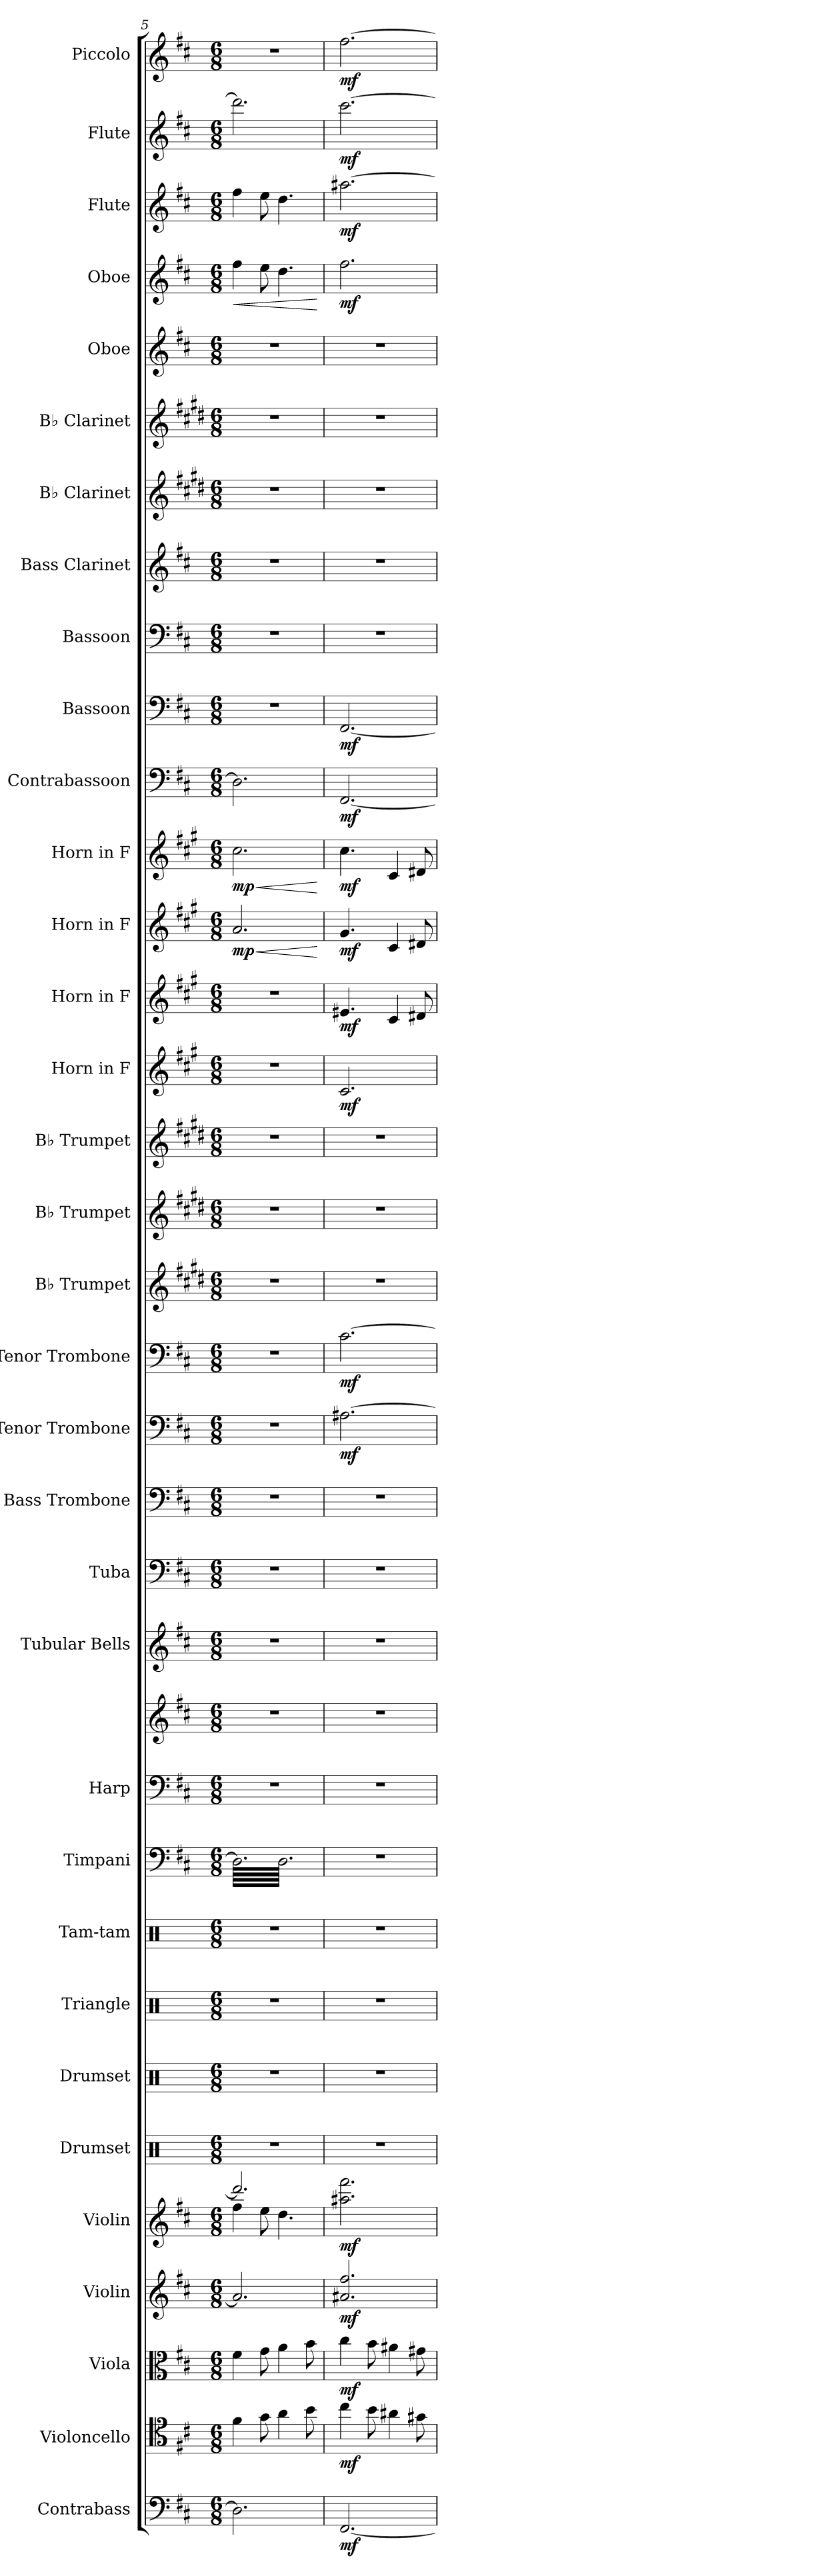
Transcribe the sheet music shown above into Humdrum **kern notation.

**kern	**dynam	**kern	**dynam	**kern	**dynam	**kern	**dynam	**kern	**dynam	**kern	**kern	**kern	**kern	**kern	**kern	**kern	**kern	**kern	**kern	**kern	**dynam	**kern	**dynam	**kern	**kern	**kern	**kern	**dynam	**kern	**dynam	**kern	**dynam	**kern	**dynam	**kern	**dynam	**kern	**dynam	**kern	**kern	**kern	**kern	**kern	**kern	**dynam	**kern	**dynam	**kern	**dynam	**kern	**dynam
*part34	*part34	*part33	*part33	*part32	*part32	*part31	*part31	*part30	*part30	*part29	*part28	*part27	*part26	*part25	*part24	*part24	*part23	*part22	*part21	*part20	*part20	*part19	*part19	*part18	*part17	*part16	*part15	*part15	*part14	*part14	*part13	*part13	*part12	*part12	*part11	*part11	*part10	*part10	*part9	*part8	*part7	*part6	*part5	*part4	*part4	*part3	*part3	*part2	*part2	*part1	*part1
*staff35	*staff35	*staff34	*staff34	*staff33	*staff33	*staff32	*staff32	*staff31	*staff31	*staff30	*staff29	*staff28	*staff27	*staff26	*staff25	*staff24	*staff23	*staff22	*staff21	*staff20	*staff20	*staff19	*staff19	*staff18	*staff17	*staff16	*staff15	*staff15	*staff14	*staff14	*staff13	*staff13	*staff12	*staff12	*staff11	*staff11	*staff10	*staff10	*staff9	*staff8	*staff7	*staff6	*staff5	*staff4	*staff4	*staff3	*staff3	*staff2	*staff2	*staff1	*staff1
*I"Contrabass	*	*I"Violoncello	*	*I"Viola	*	*I"Violin	*	*I"Violin	*	*I"Drumset	*I"Drumset	*I"Triangle	*I"Tam-tam	*I"Timpani	*I"Harp	*	*I"Tubular Bells	*I"Tuba	*I"Bass Trombone	*I"Tenor Trombone	*	*I"Tenor Trombone	*	*I"B♭ Trumpet	*I"B♭ Trumpet	*I"B♭ Trumpet	*I"Horn in F	*	*I"Horn in F	*	*I"Horn in F	*	*I"Horn in F	*	*I"Contrabassoon	*	*I"Bassoon	*	*I"Bassoon	*I"Bass Clarinet	*I"B♭ Clarinet	*I"B♭ Clarinet	*I"Oboe	*I"Oboe	*	*I"Flute	*	*I"Flute	*	*I"Piccolo	*
*I'Cb.	*	*I'Vc.	*	*I'Vla.	*	*I'Vln.	*	*I'Vln.	*	*I'Drs.	*I'Drs.	*I'Trgl.	*I'Tam-tam	*I'Timp.	*I'Hrp.	*	*I'Tu. Be.	*I'Tba.	*I'B. Tbn.	*I'T. Tbn.	*	*I'T. Tbn.	*	*I'B♭ Tpt.	*I'B♭ Tpt.	*I'B♭ Tpt.	*	*	*	*	*	*	*	*	*I'Cbsn.	*	*I'Bsn.	*	*I'Bsn.	*I'B. Cl.	*I'B♭ Cl.	*I'B♭ Cl.	*I'Ob.	*I'Ob.	*	*I'Fl.	*	*I'Fl.	*	*I'Picc.	*
*clefF4	*	*clefC4	*	*clefC3	*	*clefG2	*	*clefG2	*	*clefX	*clefX	*clefX	*clefX	*clefF4	*clefF4	*clefG2	*clefG2	*clefF4	*clefF4	*clefF4	*	*clefF4	*	*clefG2	*clefG2	*clefG2	*clefG2	*	*clefG2	*	*clefG2	*	*clefG2	*	*clefF4	*	*clefF4	*	*clefF4	*clefG2	*clefG2	*clefG2	*clefG2	*clefG2	*	*clefG2	*	*clefG2	*	*clefG2	*
*ITrd7c12	*	*	*	*	*	*	*	*	*	*	*	*	*	*	*	*	*	*	*	*	*	*	*	*ITrd1c2	*ITrd1c2	*ITrd1c2	*ITrd4c7	*	*ITrd4c7	*	*ITrd4c7	*	*ITrd4c7	*	*ITrd7c12	*	*	*	*	*ITrd8c14	*ITrd1c2	*ITrd1c2	*	*	*	*	*	*	*	*ITrd-7c-12	*
*k[f#c#]	*	*k[f#c#]	*	*k[f#c#]	*	*k[f#c#]	*	*k[f#c#]	*	*k[]	*k[]	*k[]	*k[]	*k[f#c#]	*k[f#c#]	*k[f#c#]	*k[f#c#]	*k[f#c#]	*k[f#c#]	*k[f#c#]	*	*k[f#c#]	*	*k[f#c#]	*k[f#c#]	*k[f#c#]	*k[f#c#]	*	*k[f#c#]	*	*k[f#c#]	*	*k[f#c#]	*	*k[f#c#]	*	*k[f#c#]	*	*k[f#c#]	*k[f#c#]	*k[f#c#]	*k[f#c#]	*k[f#c#]	*k[f#c#]	*	*k[f#c#]	*	*k[f#c#]	*	*k[f#c#]	*
*M6/8	*	*M6/8	*	*M6/8	*	*M6/8	*	*M6/8	*	*M6/8	*M6/8	*M6/8	*M6/8	*M6/8	*M6/8	*M6/8	*M6/8	*M6/8	*M6/8	*M6/8	*	*M6/8	*	*M6/8	*M6/8	*M6/8	*M6/8	*	*M6/8	*	*M6/8	*	*M6/8	*	*M6/8	*	*M6/8	*	*M6/8	*M6/8	*M6/8	*M6/8	*M6/8	*M6/8	*	*M6/8	*	*M6/8	*	*M6/8	*
=5	=5	=5	=5	=5	=5	=5	=5	=5	=5	=5	=5	=5	=5	=5	=5	=5	=5	=5	=5	=5	=5	=5	=5	=5	=5	=5	=5	=5	=5	=5	=5	=5	=5	=5	=5	=5	=5	=5	=5	=5	=5	=5	=5	=5	=5	=5	=5	=5	=5	=5	=5
*	*	*	*	*	*	*	*	*^	*	*	*	*	*	*	*	*	*	*	*	*	*	*	*	*	*	*	*	*	*	*	*	*	*	*	*	*	*	*	*	*	*	*	*	*	*	*	*	*	*	*	*
!	!	!	!	!	!	!	!	!	!	!	!	!	!	!	!	!	!	!	!	!	!	!	!	!	!	!	!	!	!	!	!	!	!LO:HP:b	!	!LO:HP:b	!	!	!	!	!	!	!	!	!	!	!LO:HP:b	!	!	!	!	!	!
!	!	!	!	!	!	!	!	!	!	!	!	!	!	!	!	!	!	!	!	!	!	!	!	!	!	!	!	!	!	!	!	!	!LO:DY:n=1:b	!	!LO:DY:n=1:b	!	!	!	!	!	!	!	!	!	!	!	!	!	!	!	!	!
*	*	*	*	*	*	*	*	*	*	*	*	*	*	*	*tremolo	*	*	*	*	*	*	*	*	*	*	*	*	*	*	*	*	*	*	*	*	*	*	*	*	*	*	*	*	*	*	*	*	*	*	*	*	*
2.DD\]	.	4f#\	.	4f#\	.	2.a/]	.	2.ddd/]	4ff#\	.	2.r	2.r	2.r	2.r	64D\]LLLL	2.r	2.r	2.r	2.r	2.r	2.r	.	2.r	.	2.r	2.r	2.r	2.r	.	2.r	.	2.d/	< mp	2.f#\	< mp	2.DD\]	.	2.r	.	2.r	2.r	2.r	2.r	2.r	4ff#\	<	4ff#\	.	2.ddd\]	.	2.r	.
.	.	.	.	.	.	.	.	.	.	.	.	.	.	.	64D\	.	.	.	.	.	.	.	.	.	.	.	.	.	.	.	.	.	.	.	.	.	.	.	.	.	.	.	.	.	.	.	.	.	.	.	.	.
.	.	.	.	.	.	.	.	.	.	.	.	.	.	.	64D\	.	.	.	.	.	.	.	.	.	.	.	.	.	.	.	.	.	.	.	.	.	.	.	.	.	.	.	.	.	.	.	.	.	.	.	.	.
.	.	.	.	.	.	.	.	.	.	.	.	.	.	.	64D\	.	.	.	.	.	.	.	.	.	.	.	.	.	.	.	.	.	.	.	.	.	.	.	.	.	.	.	.	.	.	.	.	.	.	.	.	.
.	.	.	.	.	.	.	.	.	.	.	.	.	.	.	64D\	.	.	.	.	.	.	.	.	.	.	.	.	.	.	.	.	.	.	.	.	.	.	.	.	.	.	.	.	.	.	.	.	.	.	.	.	.
.	.	.	.	.	.	.	.	.	.	.	.	.	.	.	64D\	.	.	.	.	.	.	.	.	.	.	.	.	.	.	.	.	.	.	.	.	.	.	.	.	.	.	.	.	.	.	.	.	.	.	.	.	.
.	.	.	.	.	.	.	.	.	.	.	.	.	.	.	64D\	.	.	.	.	.	.	.	.	.	.	.	.	.	.	.	.	.	.	.	.	.	.	.	.	.	.	.	.	.	.	.	.	.	.	.	.	.
.	.	.	.	.	.	.	.	.	.	.	.	.	.	.	64D\	.	.	.	.	.	.	.	.	.	.	.	.	.	.	.	.	.	.	.	.	.	.	.	.	.	.	.	.	.	.	.	.	.	.	.	.	.
.	.	.	.	.	.	.	.	.	.	.	.	.	.	.	64D\	.	.	.	.	.	.	.	.	.	.	.	.	.	.	.	.	.	.	.	.	.	.	.	.	.	.	.	.	.	.	.	.	.	.	.	.	.
.	.	.	.	.	.	.	.	.	.	.	.	.	.	.	64D\	.	.	.	.	.	.	.	.	.	.	.	.	.	.	.	.	.	.	.	.	.	.	.	.	.	.	.	.	.	.	.	.	.	.	.	.	.
.	.	.	.	.	.	.	.	.	.	.	.	.	.	.	64D\	.	.	.	.	.	.	.	.	.	.	.	.	.	.	.	.	.	.	.	.	.	.	.	.	.	.	.	.	.	.	.	.	.	.	.	.	.
.	.	.	.	.	.	.	.	.	.	.	.	.	.	.	64D\	.	.	.	.	.	.	.	.	.	.	.	.	.	.	.	.	.	.	.	.	.	.	.	.	.	.	.	.	.	.	.	.	.	.	.	.	.
.	.	.	.	.	.	.	.	.	.	.	.	.	.	.	64D\	.	.	.	.	.	.	.	.	.	.	.	.	.	.	.	.	.	.	.	.	.	.	.	.	.	.	.	.	.	.	.	.	.	.	.	.	.
.	.	.	.	.	.	.	.	.	.	.	.	.	.	.	64D\	.	.	.	.	.	.	.	.	.	.	.	.	.	.	.	.	.	.	.	.	.	.	.	.	.	.	.	.	.	.	.	.	.	.	.	.	.
.	.	.	.	.	.	.	.	.	.	.	.	.	.	.	64D\	.	.	.	.	.	.	.	.	.	.	.	.	.	.	.	.	.	.	.	.	.	.	.	.	.	.	.	.	.	.	.	.	.	.	.	.	.
.	.	.	.	.	.	.	.	.	.	.	.	.	.	.	64D\	.	.	.	.	.	.	.	.	.	.	.	.	.	.	.	.	.	.	.	.	.	.	.	.	.	.	.	.	.	.	.	.	.	.	.	.	.
.	.	8g\	.	8g\	.	.	.	.	8ee\	.	.	.	.	.	64D\	.	.	.	.	.	.	.	.	.	.	.	.	.	.	.	.	.	.	.	.	.	.	.	.	.	.	.	.	.	8ee\	.	8ee\	.	.	.	.	.
.	.	.	.	.	.	.	.	.	.	.	.	.	.	.	64D\	.	.	.	.	.	.	.	.	.	.	.	.	.	.	.	.	.	.	.	.	.	.	.	.	.	.	.	.	.	.	.	.	.	.	.	.	.
.	.	.	.	.	.	.	.	.	.	.	.	.	.	.	64D\	.	.	.	.	.	.	.	.	.	.	.	.	.	.	.	.	.	.	.	.	.	.	.	.	.	.	.	.	.	.	.	.	.	.	.	.	.
.	.	.	.	.	.	.	.	.	.	.	.	.	.	.	64D\	.	.	.	.	.	.	.	.	.	.	.	.	.	.	.	.	.	.	.	.	.	.	.	.	.	.	.	.	.	.	.	.	.	.	.	.	.
.	.	.	.	.	.	.	.	.	.	.	.	.	.	.	64D\	.	.	.	.	.	.	.	.	.	.	.	.	.	.	.	.	.	.	.	.	.	.	.	.	.	.	.	.	.	.	.	.	.	.	.	.	.
.	.	.	.	.	.	.	.	.	.	.	.	.	.	.	64D\	.	.	.	.	.	.	.	.	.	.	.	.	.	.	.	.	.	.	.	.	.	.	.	.	.	.	.	.	.	.	.	.	.	.	.	.	.
.	.	.	.	.	.	.	.	.	.	.	.	.	.	.	64D\	.	.	.	.	.	.	.	.	.	.	.	.	.	.	.	.	.	.	.	.	.	.	.	.	.	.	.	.	.	.	.	.	.	.	.	.	.
.	.	.	.	.	.	.	.	.	.	.	.	.	.	.	64D\	.	.	.	.	.	.	.	.	.	.	.	.	.	.	.	.	.	.	.	.	.	.	.	.	.	.	.	.	.	.	.	.	.	.	.	.	.
.	.	4a\	.	4a\	.	.	.	.	4.dd\	.	.	.	.	.	64D\	.	.	.	.	.	.	.	.	.	.	.	.	.	.	.	.	.	.	.	.	.	.	.	.	.	.	.	.	.	4.dd\	.	4.dd\	.	.	.	.	.
.	.	.	.	.	.	.	.	.	.	.	.	.	.	.	64D\	.	.	.	.	.	.	.	.	.	.	.	.	.	.	.	.	.	.	.	.	.	.	.	.	.	.	.	.	.	.	.	.	.	.	.	.	.
.	.	.	.	.	.	.	.	.	.	.	.	.	.	.	64D\	.	.	.	.	.	.	.	.	.	.	.	.	.	.	.	.	.	.	.	.	.	.	.	.	.	.	.	.	.	.	.	.	.	.	.	.	.
.	.	.	.	.	.	.	.	.	.	.	.	.	.	.	64D\	.	.	.	.	.	.	.	.	.	.	.	.	.	.	.	.	.	.	.	.	.	.	.	.	.	.	.	.	.	.	.	.	.	.	.	.	.
.	.	.	.	.	.	.	.	.	.	.	.	.	.	.	64D\	.	.	.	.	.	.	.	.	.	.	.	.	.	.	.	.	.	.	.	.	.	.	.	.	.	.	.	.	.	.	.	.	.	.	.	.	.
.	.	.	.	.	.	.	.	.	.	.	.	.	.	.	64D\	.	.	.	.	.	.	.	.	.	.	.	.	.	.	.	.	.	.	.	.	.	.	.	.	.	.	.	.	.	.	.	.	.	.	.	.	.
.	.	.	.	.	.	.	.	.	.	.	.	.	.	.	64D\	.	.	.	.	.	.	.	.	.	.	.	.	.	.	.	.	.	.	.	.	.	.	.	.	.	.	.	.	.	.	.	.	.	.	.	.	.
.	.	.	.	.	.	.	.	.	.	.	.	.	.	.	64D\	.	.	.	.	.	.	.	.	.	.	.	.	.	.	.	.	.	.	.	.	.	.	.	.	.	.	.	.	.	.	.	.	.	.	.	.	.
.	.	.	.	.	.	.	.	.	.	.	.	.	.	.	64D\	.	.	.	.	.	.	.	.	.	.	.	.	.	.	.	.	.	.	.	.	.	.	.	.	.	.	.	.	.	.	.	.	.	.	.	.	.
.	.	.	.	.	.	.	.	.	.	.	.	.	.	.	64D\	.	.	.	.	.	.	.	.	.	.	.	.	.	.	.	.	.	.	.	.	.	.	.	.	.	.	.	.	.	.	.	.	.	.	.	.	.
.	.	.	.	.	.	.	.	.	.	.	.	.	.	.	64D\	.	.	.	.	.	.	.	.	.	.	.	.	.	.	.	.	.	.	.	.	.	.	.	.	.	.	.	.	.	.	.	.	.	.	.	.	.
.	.	.	.	.	.	.	.	.	.	.	.	.	.	.	64D\	.	.	.	.	.	.	.	.	.	.	.	.	.	.	.	.	.	.	.	.	.	.	.	.	.	.	.	.	.	.	.	.	.	.	.	.	.
.	.	.	.	.	.	.	.	.	.	.	.	.	.	.	64D\	.	.	.	.	.	.	.	.	.	.	.	.	.	.	.	.	.	.	.	.	.	.	.	.	.	.	.	.	.	.	.	.	.	.	.	.	.
.	.	.	.	.	.	.	.	.	.	.	.	.	.	.	64D\	.	.	.	.	.	.	.	.	.	.	.	.	.	.	.	.	.	.	.	.	.	.	.	.	.	.	.	.	.	.	.	.	.	.	.	.	.
.	.	.	.	.	.	.	.	.	.	.	.	.	.	.	64D\	.	.	.	.	.	.	.	.	.	.	.	.	.	.	.	.	.	.	.	.	.	.	.	.	.	.	.	.	.	.	.	.	.	.	.	.	.
.	.	.	.	.	.	.	.	.	.	.	.	.	.	.	64D\	.	.	.	.	.	.	.	.	.	.	.	.	.	.	.	.	.	.	.	.	.	.	.	.	.	.	.	.	.	.	.	.	.	.	.	.	.
.	.	8b\	.	8b\	.	.	.	.	.	.	.	.	.	.	64D\	.	.	.	.	.	.	.	.	.	.	.	.	.	.	.	.	.	.	.	.	.	.	.	.	.	.	.	.	.	.	.	.	.	.	.	.	.
.	.	.	.	.	.	.	.	.	.	.	.	.	.	.	64D\	.	.	.	.	.	.	.	.	.	.	.	.	.	.	.	.	.	.	.	.	.	.	.	.	.	.	.	.	.	.	.	.	.	.	.	.	.
.	.	.	.	.	.	.	.	.	.	.	.	.	.	.	64D\	.	.	.	.	.	.	.	.	.	.	.	.	.	.	.	.	.	.	.	.	.	.	.	.	.	.	.	.	.	.	.	.	.	.	.	.	.
.	.	.	.	.	.	.	.	.	.	.	.	.	.	.	64D\	.	.	.	.	.	.	.	.	.	.	.	.	.	.	.	.	.	.	.	.	.	.	.	.	.	.	.	.	.	.	.	.	.	.	.	.	.
.	.	.	.	.	.	.	.	.	.	.	.	.	.	.	64D\	.	.	.	.	.	.	.	.	.	.	.	.	.	.	.	.	.	.	.	.	.	.	.	.	.	.	.	.	.	.	.	.	.	.	.	.	.
.	.	.	.	.	.	.	.	.	.	.	.	.	.	.	64D\	.	.	.	.	.	.	.	.	.	.	.	.	.	.	.	.	.	.	.	.	.	.	.	.	.	.	.	.	.	.	.	.	.	.	.	.	.
.	.	.	.	.	.	.	.	.	.	.	.	.	.	.	64D\	.	.	.	.	.	.	.	.	.	.	.	.	.	.	.	.	.	.	.	.	.	.	.	.	.	.	.	.	.	.	.	.	.	.	.	.	.
.	.	.	.	.	.	.	.	.	.	.	.	.	.	.	64D\JJJJ	.	.	.	.	.	.	.	.	.	.	.	.	.	.	.	.	.	.	.	.	.	.	.	.	.	.	.	.	.	.	.	.	.	.	.	.	.
*	*	*	*	*	*	*	*	*	*	*	*	*	*	*	*Xtremolo	*	*	*	*	*	*	*	*	*	*	*	*	*	*	*	*	*	*	*	*	*	*	*	*	*	*	*	*	*	*	*	*	*	*	*	*	*
*	*	*	*	*	*	*	*	*v	*v	*	*	*	*	*	*	*	*	*	*	*	*	*	*	*	*	*	*	*	*	*	*	*	*	*	*	*	*	*	*	*	*	*	*	*	*	*	*	*	*	*	*	*
.	.	.	.	.	.	.	.	.	.	.	.	.	.	.	.	.	.	.	.	.	.	.	.	.	.	.	.	.	.	.	.	[	.	[	.	.	.	.	.	.	.	.	.	.	[	.	.	.	.	.	.
=6	=6	=6	=6	=6	=6	=6	=6	=6	=6	=6	=6	=6	=6	=6	=6	=6	=6	=6	=6	=6	=6	=6	=6	=6	=6	=6	=6	=6	=6	=6	=6	=6	=6	=6	=6	=6	=6	=6	=6	=6	=6	=6	=6	=6	=6	=6	=6	=6	=6	=6	=6
!	!LO:DY:b	!	!LO:DY:b	!	!LO:DY:b	!	!LO:DY:b	!	!LO:DY:b	!	!	!	!	!	!	!	!	!	!	!	!LO:DY:b	!	!LO:DY:b	!	!	!	!	!LO:DY:b	!	!LO:DY:b	!	!LO:DY:b	!	!LO:DY:b	!	!LO:DY:b	!	!LO:DY:b	!	!	!	!	!	!	!LO:DY:b	!	!LO:DY:b	!	!LO:DY:b	!	!LO:DY:b
[2.FFF#/	mf	4cc#\	mf	4cc#\	mf	2.a#X/ 2.ff#/	mf	2.aa#X\ 2.fff#\	mf	2.r	2.r	2.r	2.r	2.r	2.r	2.r	2.r	2.r	2.r	[2.A#X\	mf	[2.c#\	mf	2.r	2.r	2.r	2.F#/	mf	4.A#X/	mf	4.c#/	mf	4.f#\	mf	[2.FFF#/	mf	[2.FF#/	mf	2.r	2.r	2.r	2.r	2.r	2.ff#\	mf	[2.aa#X\	mf	[2.ccc#\	mf	[2.fff#\	mf
.	.	8b\	.	8b\	.	.	.	.	.	.	.	.	.	.	.	.	.	.	.	.	.	.	.	.	.	.	.	.	.	.	.	.	.	.	.	.	.	.	.	.	.	.	.	.	.	.	.	.	.	.	.
.	.	4a#X\	.	4a#X\	.	.	.	.	.	.	.	.	.	.	.	.	.	.	.	.	.	.	.	.	.	.	.	.	4F#/	.	4F#/	.	4F#/	.	.	.	.	.	.	.	.	.	.	.	.	.	.	.	.	.	.
.	.	8g#X\	.	8g#X\	.	.	.	.	.	.	.	.	.	.	.	.	.	.	.	.	.	.	.	.	.	.	.	.	8G#X/	.	8G#X/	.	8G#X/	.	.	.	.	.	.	.	.	.	.	.	.	.	.	.	.	.	.
=	=	=	=	=	=	=	=	=	=	=	=	=	=	=	=	=	=	=	=	=	=	=	=	=	=	=	=	=	=	=	=	=	=	=	=	=	=	=	=	=	=	=	=	=	=	=	=	=	=	=	=
*-	*-	*-	*-	*-	*-	*-	*-	*-	*-	*-	*-	*-	*-	*-	*-	*-	*-	*-	*-	*-	*-	*-	*-	*-	*-	*-	*-	*-	*-	*-	*-	*-	*-	*-	*-	*-	*-	*-	*-	*-	*-	*-	*-	*-	*-	*-	*-	*-	*-	*-	*-
